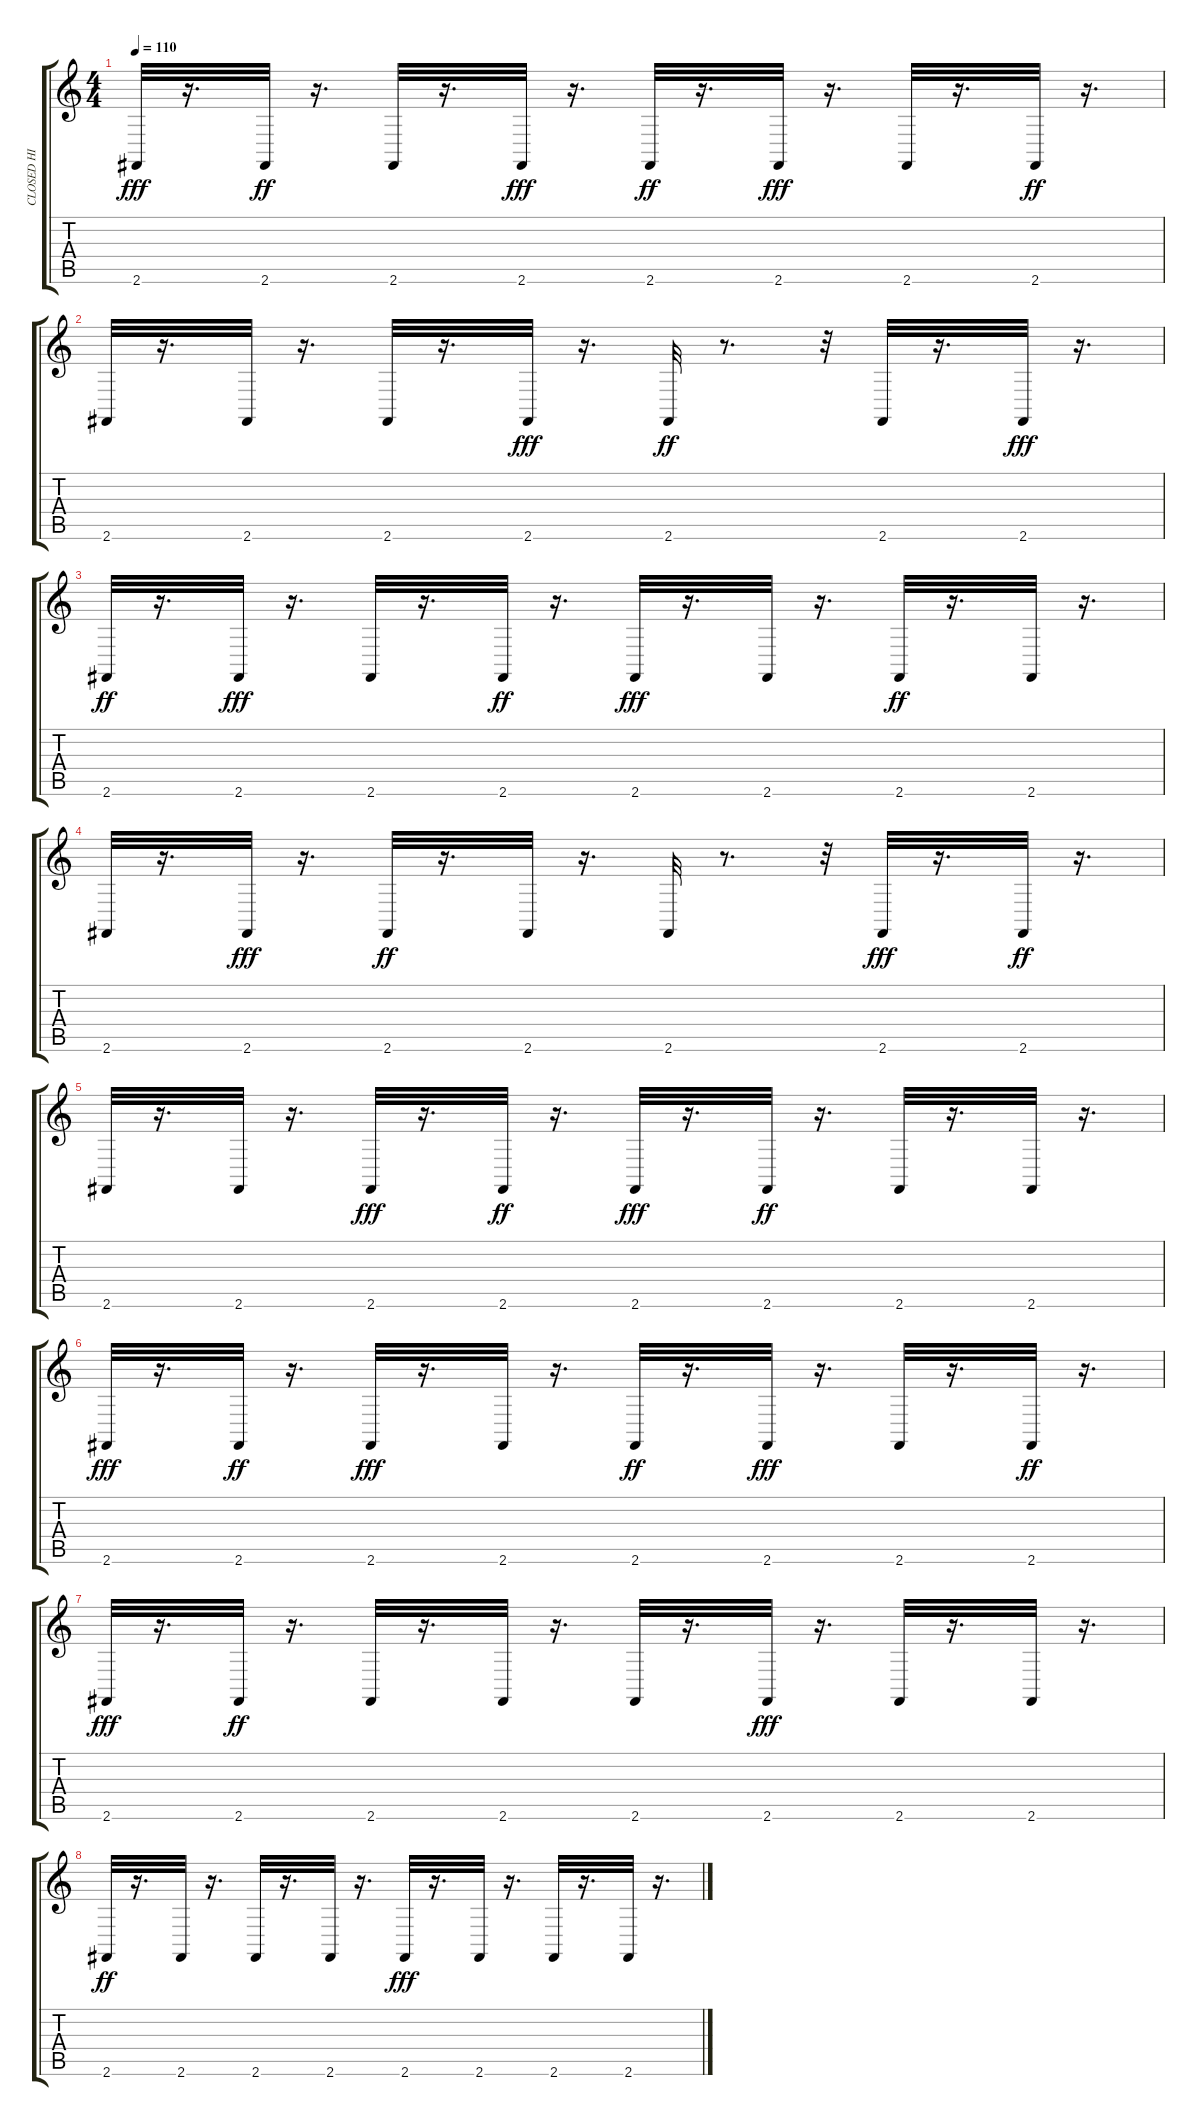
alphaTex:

\track ("CLOSED HI HAT" "CLOSED HI ") {instrument tinklebell}
\staff {score tabs}
\tuning (E4 B3 G3 D3 A2 E2) {hide}
\ts (4 4)
\tempo 110
\clef g2
\ks c
2.6.32{dy fff} r.16{d} 2.6.32{dy ff} r.16{d} 2.6.32 r.16{d} 2.6.32{dy fff} r.16{d} 2.6.32{dy ff} r.16{d} 2.6.32{dy fff} r.16{d} 2.6.32 r.16{d} 2.6.32{dy ff} r.16{d} |
2.6.32 r.16{d} 2.6.32 r.16{d} 2.6.32 r.16{d} 2.6.32{dy fff} r.16{d} 2.6.32{dy ff} r.8{d} r.32 2.6.32 r.16{d} 2.6.32{dy fff} r.16{d} |
2.6.32{dy ff} r.16{d} 2.6.32{dy fff} r.16{d} 2.6.32 r.16{d} 2.6.32{dy ff} r.16{d} 2.6.32{dy fff} r.16{d} 2.6.32 r.16{d} 2.6.32{dy ff} r.16{d} 2.6.32 r.16{d} |
2.6.32 r.16{d} 2.6.32{dy fff} r.16{d} 2.6.32{dy ff} r.16{d} 2.6.32 r.16{d} 2.6.32 r.8{d} r.32 2.6.32{dy fff} r.16{d} 2.6.32{dy ff} r.16{d} |
2.6.32 r.16{d} 2.6.32 r.16{d} 2.6.32{dy fff} r.16{d} 2.6.32{dy ff} r.16{d} 2.6.32{dy fff} r.16{d} 2.6.32{dy ff} r.16{d} 2.6.32 r.16{d} 2.6.32 r.16{d} |
2.6.32{dy fff} r.16{d} 2.6.32{dy ff} r.16{d} 2.6.32{dy fff} r.16{d} 2.6.32 r.16{d} 2.6.32{dy ff} r.16{d} 2.6.32{dy fff} r.16{d} 2.6.32 r.16{d} 2.6.32{dy ff} r.16{d} |
2.6.32{dy fff} r.16{d} 2.6.32{dy ff} r.16{d} 2.6.32 r.16{d} 2.6.32 r.16{d} 2.6.32 r.16{d} 2.6.32{dy fff} r.16{d} 2.6.32 r.16{d} 2.6.32 r.16{d} |
2.6.32{dy ff} r.16{d} 2.6.32 r.16{d} 2.6.32 r.16{d} 2.6.32 r.16{d} 2.6.32{dy fff} r.16{d} 2.6.32 r.16{d} 2.6.32 r.16{d} 2.6.32 r.16{d}
